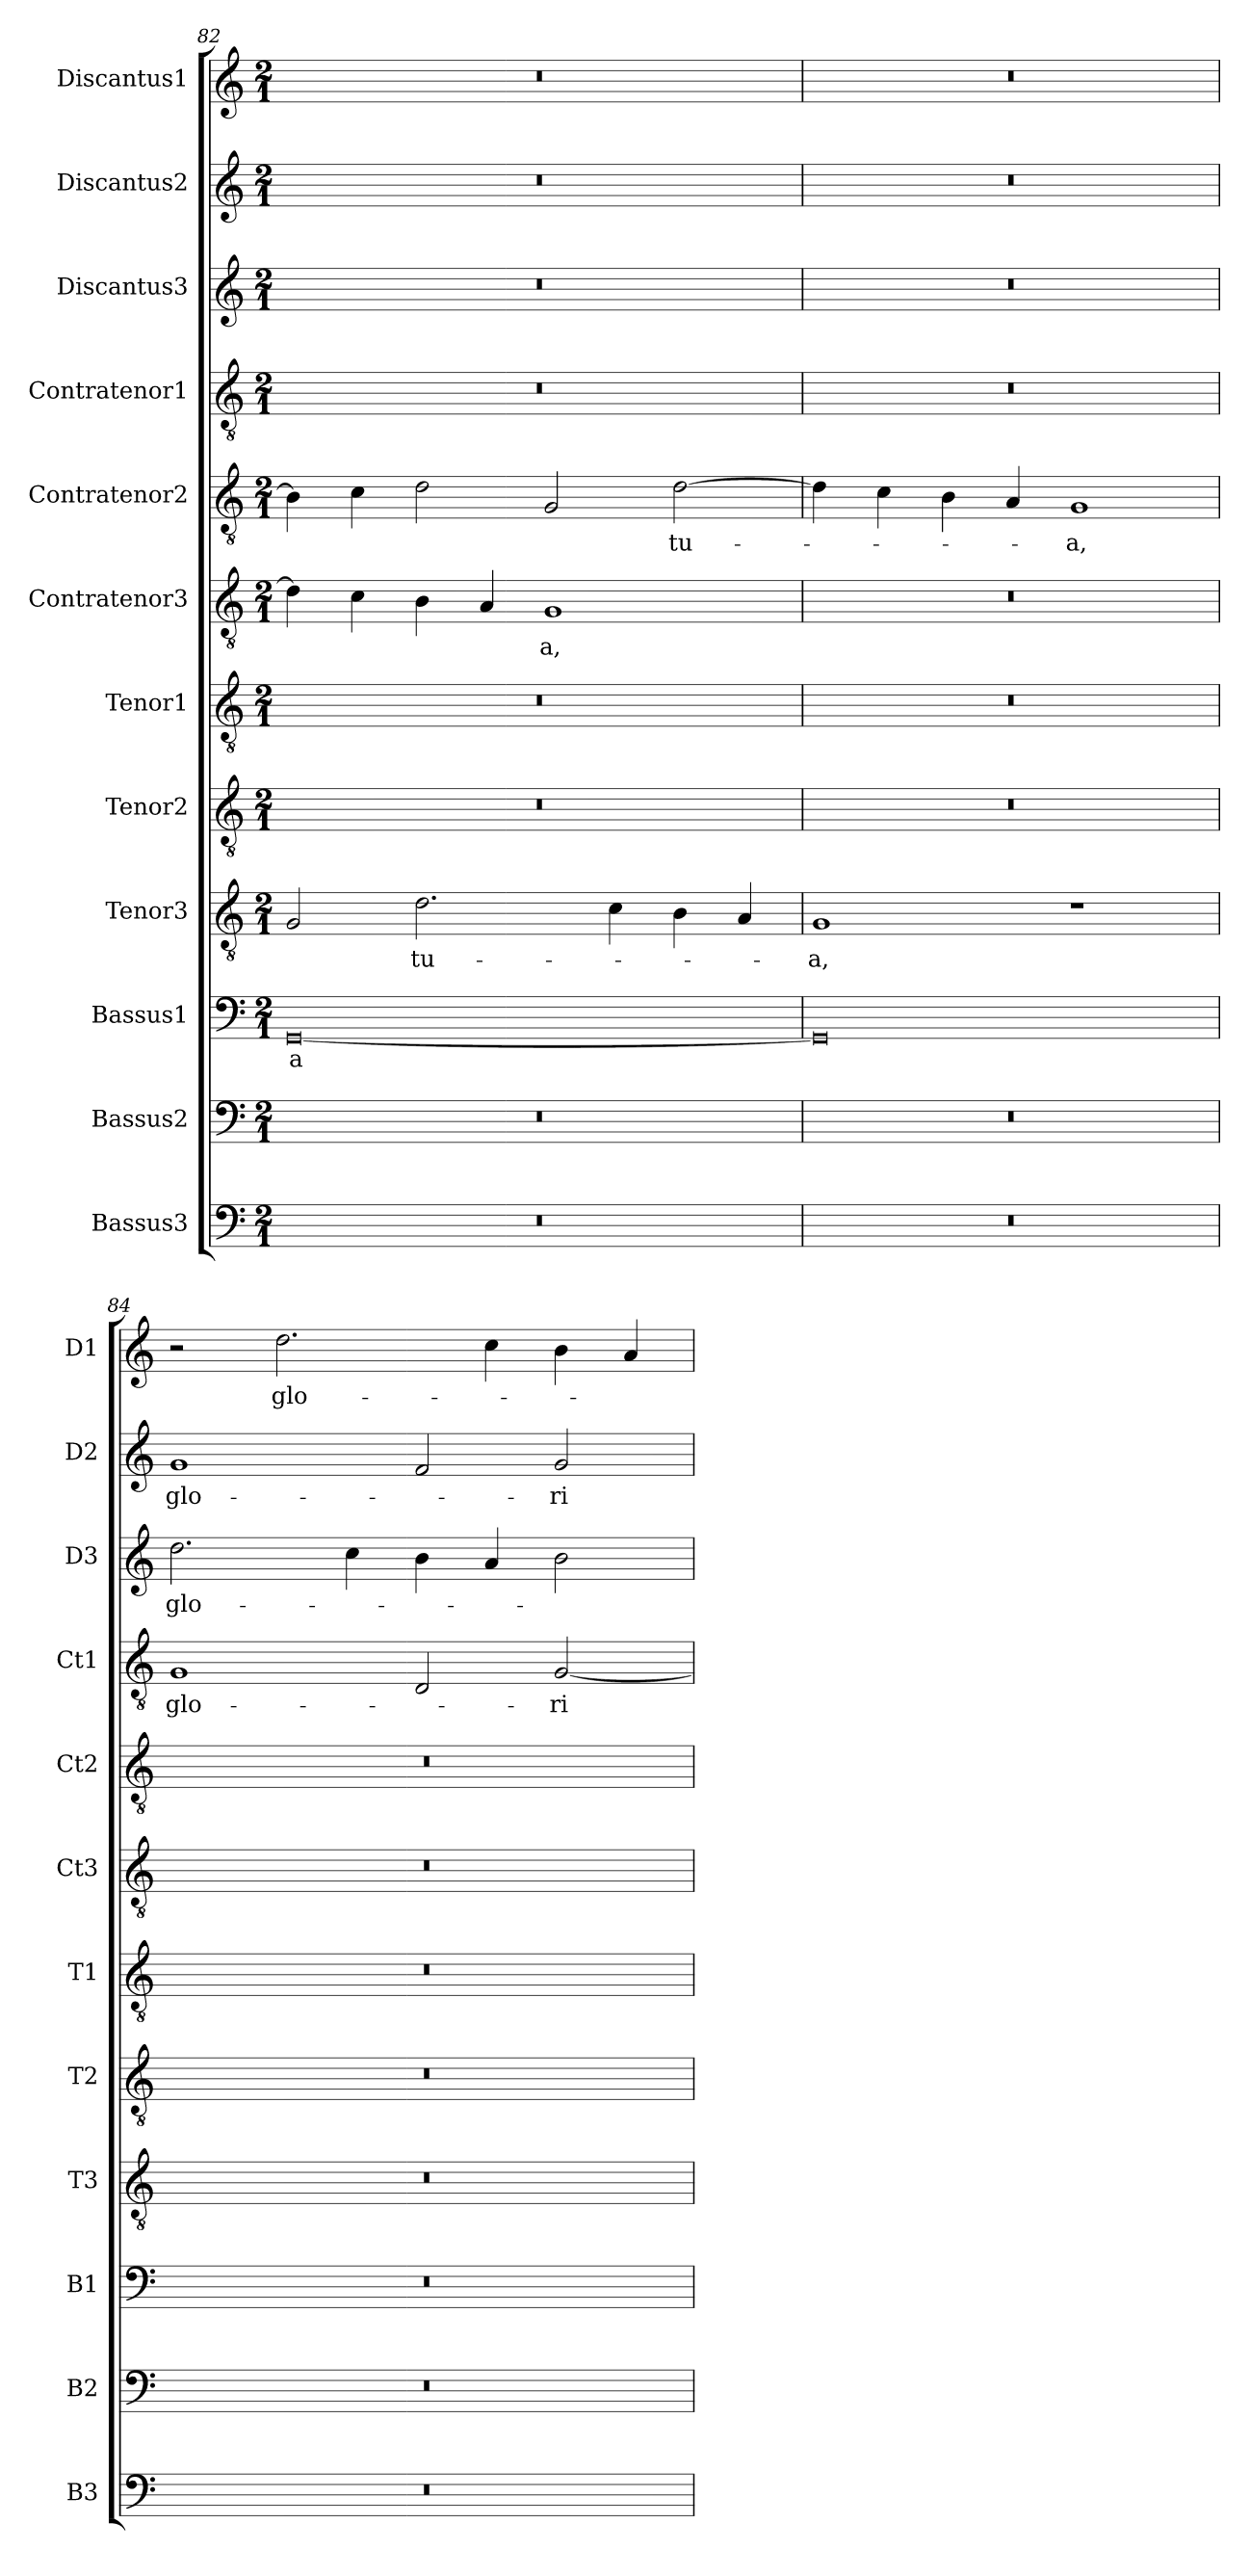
**kern	**kern	**kern	**text	**kern	**text	**kern	**kern	**kern	**text	**kern	**text	**kern	**text	**kern	**text	**kern	**text	**kern	**text
*part12	*part11	*part10	*part10	*part9	*part9	*part8	*part7	*part6	*part6	*part5	*part5	*part4	*part4	*part3	*part3	*part2	*part2	*part1	*part1
*staff12	*staff11	*staff10	*staff10	*staff9	*staff9	*staff8	*staff7	*staff6	*staff6	*staff5	*staff5	*staff4	*staff4	*staff3	*staff3	*staff2	*staff2	*staff1	*staff1
*I"Bassus3	*I"Bassus2	*I"Bassus1	*	*I"Tenor3	*	*I"Tenor2	*I"Tenor1	*I"Contratenor3	*	*I"Contratenor2	*	*I"Contratenor1	*	*I"Discantus3	*	*I"Discantus2	*	*I"Discantus1	*
*I'B3	*I'B2	*I'B1	*	*I'T3	*	*I'T2	*I'T1	*I'Ct3	*	*I'Ct2	*	*I'Ct1	*	*I'D3	*	*I'D2	*	*I'D1	*
*clefF4	*clefF4	*clefF4	*	*clefGv2	*	*clefGv2	*clefGv2	*clefGv2	*	*clefGv2	*	*clefGv2	*	*clefG2	*	*clefG2	*	*clefG2	*
*k[]	*k[]	*k[]	*	*k[]	*	*k[]	*k[]	*k[]	*	*k[]	*	*k[]	*	*k[]	*	*k[]	*	*k[]	*
*M2/1	*M2/1	*M2/1	*	*M2/1	*	*M2/1	*M2/1	*M2/1	*	*M2/1	*	*M2/1	*	*M2/1	*	*M2/1	*	*M2/1	*
=82	=82	=82	=82	=82	=82	=82	=82	=82	=82	=82	=82	=82	=82	=82	=82	=82	=82	=82	=82
0r	0r	[0GG/	-a	2G/	.	0r	0r	4d\]	.	4B\]	.	0r	.	0r	.	0r	.	0r	.
.	.	.	.	.	.	.	.	4c\	.	4c\	.	.	.	.	.	.	.	.	.
.	.	.	.	2.d\	tu-	.	.	4B\	.	2d\	.	.	.	.	.	.	.	.	.
.	.	.	.	.	.	.	.	4A/	.	.	.	.	.	.	.	.	.	.	.
.	.	.	.	.	.	.	.	1G/	-a,	2G/	.	.	.	.	.	.	.	.	.
.	.	.	.	4c\	.	.	.	.	.	.	.	.	.	.	.	.	.	.	.
.	.	.	.	4B\	.	.	.	.	.	[2d\	tu-	.	.	.	.	.	.	.	.
.	.	.	.	4A/	.	.	.	.	.	.	.	.	.	.	.	.	.	.	.
=83	=83	=83	=83	=83	=83	=83	=83	=83	=83	=83	=83	=83	=83	=83	=83	=83	=83	=83	=83
0r	0r	0GG/]	.	1G/	-a,	0r	0r	0r	.	4d\]	.	0r	.	0r	.	0r	.	0r	.
.	.	.	.	.	.	.	.	.	.	4c\	.	.	.	.	.	.	.	.	.
.	.	.	.	.	.	.	.	.	.	4B\	.	.	.	.	.	.	.	.	.
.	.	.	.	.	.	.	.	.	.	4A/	.	.	.	.	.	.	.	.	.
.	.	.	.	1r	.	.	.	.	.	1G/	-a,	.	.	.	.	.	.	.	.
=84	=84	=84	=84	=84	=84	=84	=84	=84	=84	=84	=84	=84	=84	=84	=84	=84	=84	=84	=84
0r	0r	0r	.	0r	.	0r	0r	0r	.	0r	.	1G/	glo-	2.dd\	glo-	1g/	glo-	2r	.
.	.	.	.	.	.	.	.	.	.	.	.	.	.	.	.	.	.	2.dd\	glo-
.	.	.	.	.	.	.	.	.	.	.	.	.	.	4cc\	.	.	.	.	.
.	.	.	.	.	.	.	.	.	.	.	.	2D/	.	4b\	.	2f/	.	.	.
.	.	.	.	.	.	.	.	.	.	.	.	.	.	4a/	.	.	.	4cc\	.
.	.	.	.	.	.	.	.	.	.	.	.	[2G/	-ri-	2b\	.	2g/	-ri-	4b\	.
.	.	.	.	.	.	.	.	.	.	.	.	.	.	.	.	.	.	4a/	.
=	=	=	=	=	=	=	=	=	=	=	=	=	=	=	=	=	=	=	=
*-	*-	*-	*-	*-	*-	*-	*-	*-	*-	*-	*-	*-	*-	*-	*-	*-	*-	*-	*-
